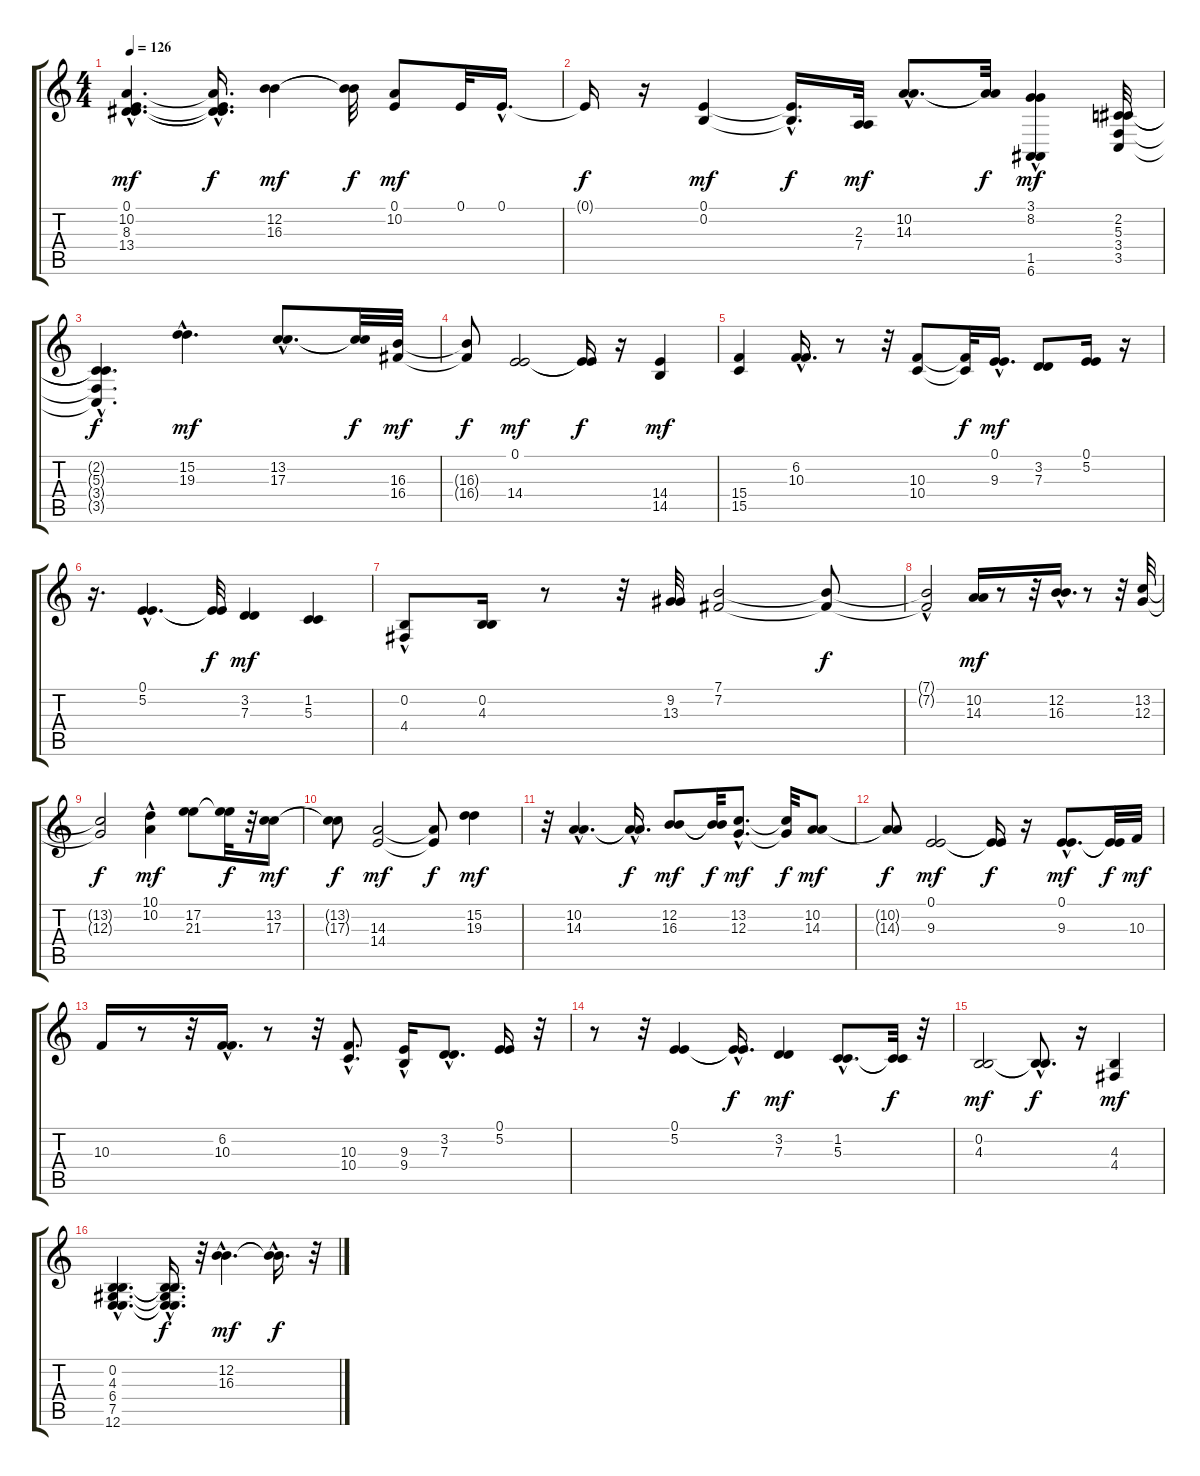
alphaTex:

\track "" {instrument tenorsax}
\staff {score tabs}
\tuning (E4 B3 G3 D3 A2 E2) {hide}
\ts (4 4)
\tempo 126
\clef g2
\ks c
(0.1{hac} 10.2{hac} 8.3{hac} 13.4{hac}).4{d dy mf} (0.1{hac t} 10.2{hac t} 8.3{hac t} 13.4{hac t}).16{d dy f} (12.2 16.3).4{dy mf} (12.2{t} 16.3{t}).32{dy f} (0.1 10.2).8{dy mf} 0.1.32 0.1{hac}.16{d} |
0.1{t}.16{dy f} r.16 (0.1 0.2).4{dy mf} (0.1{hac t} 0.2{t}).16{d dy f} (2.3 7.4).32{dy mf} (10.2{hac} 14.3{hac}).8{d} (10.2{t} 14.3{t}).32{dy f} (3.1 8.2 1.5{hac} 6.6{hac}).4{dy mf} (2.2 5.3 3.4 3.5).32 |
(2.2{hac t} 5.3{hac t} 3.4{hac t} 3.5{t}).4{d dy f} (15.2{hac} 19.3{hac}).4{d dy mf} (13.2{hac} 17.3{hac}).8{d} (13.2{t} 17.3{t}).32{dy f} (16.3 16.4).32{dy mf} |
(16.3{t} 16.4{t}).8{dy f} (0.1 14.4).2{dy mf} (0.1{t} 14.4{t}).16{dy f} r.16 (14.4 14.5).4{dy mf} |
(15.4 15.5).4 (6.2{hac} 10.3{hac}).16{d} r.8 r.32 (10.3 10.4).8 (10.3{t} 10.4{t}).32{dy f} (0.1{hac} 9.3{hac}).16{d dy mf} (3.2 7.3).8 (0.1 5.2).16 r.16 |
r.16{d} (0.1{hac} 5.2{hac}).4{d} (0.1{t} 5.2{t}).32{dy f} (3.2 7.3).4{dy mf} (1.2 5.3).4 |
(0.2 4.4{hac}).8 (0.2 4.3).16 r.8 r.32 (9.2 13.3).32 (7.1 7.2).2 (7.1{t} 7.2{t}).8{dy f} |
(7.1{t} 7.2{hac t}).2 (10.2 14.3).16{dy mf} r.8 r.32 (12.2{hac} 16.3{hac}).16{d} r.8 r.32 (13.2 12.3).32 |
(13.2{t} 12.3{t}).2{dy f} (10.1 10.2{hac}).4{dy mf} (17.2 21.3).8 (17.2{t} 21.3{t}).32{dy f} r.32 (13.2 17.3).16{dy mf} |
(13.2{t} 17.3{t}).8{dy f} (14.3 14.4).2{dy mf} (14.3{t} 14.4{t}).8{dy f} (15.2 19.3).4{dy mf} |
r.32 (10.2{hac} 14.3{hac}).4{d} (10.2{hac t} 14.3{hac t}).16{d dy f} (12.2 16.3).8{dy mf} (12.2{t} 16.3{t}).32{dy f} (13.2{hac} 12.3{hac}).8{d dy mf} (13.2{t} 12.3{t}).32{dy f} (10.2 14.3).8{dy mf} |
(10.2{t} 14.3{t}).8{dy f} (0.1 9.3).2{dy mf} (0.1{t} 9.3{t}).16{dy f} r.16 (0.1{hac} 9.3{hac}).8{d dy mf} (0.1{t} 9.3{t}).32{dy f} 10.3.32{dy mf} |
10.3.16 r.8 r.32 (6.2{hac} 10.3{hac}).16{d} r.8 r.32 (10.3{hac} 10.4{hac}).8{d} (9.3 9.4{hac}).16 (3.2{hac} 7.3{hac}).8{d} (0.1 5.2).16 r.32 |
r.8 r.32 (0.1 5.2).4 (0.1{hac t} 5.2{hac t}).16{d dy f} (3.2 7.3).4{dy mf} (1.2{hac} 5.3{hac}).8{d} (1.2{t} 5.3{t}).32{dy f} r.32 |
(0.2 4.3).2{dy mf} (0.2{hac t} 4.3{hac t}).8{d dy f} r.16 (4.3 4.4).4{dy mf} |
(0.2{hac} 4.3{hac} 6.4{hac} 7.5{hac} 12.6{hac}).4{d} (0.2{hac t} 4.3{hac t} 6.4{hac t} 7.5{hac t} 12.6{hac t}).16{d dy f} r.32 (12.2{hac} 16.3{hac}).4{d dy mf} (12.2{hac t} 16.3{hac t}).16{d dy f} r.32
